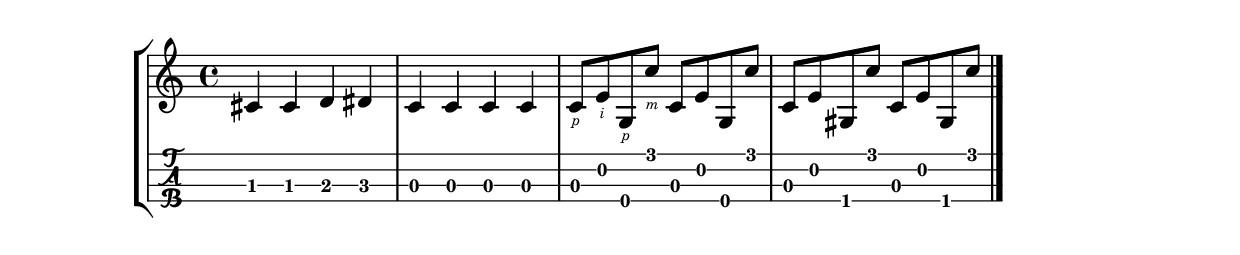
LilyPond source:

\version "2.18.2"
RH = #rightHandFinger

%--- Configuración ---%
\layout{
	\context {
		\TabStaff
		stringTunings = \stringTuning <g c' e' a'>
	}
}

%--- Introducción de las notas ---%
notas = \relative c' {
	cis4 cis d dis |
	c4 c c c |
	c8_\RH #1 e_\RH #2 g,_\RH #1 c'_\RH #3 c, e g, c' |
	c, e gis, c' c, e gis, c' |
	\bar "|."
}



%--- Partitura ---%
\score {
	\new StaffGroup	
	<<
		\new Staff \notas
		\new TabStaff \notas
	>>
}